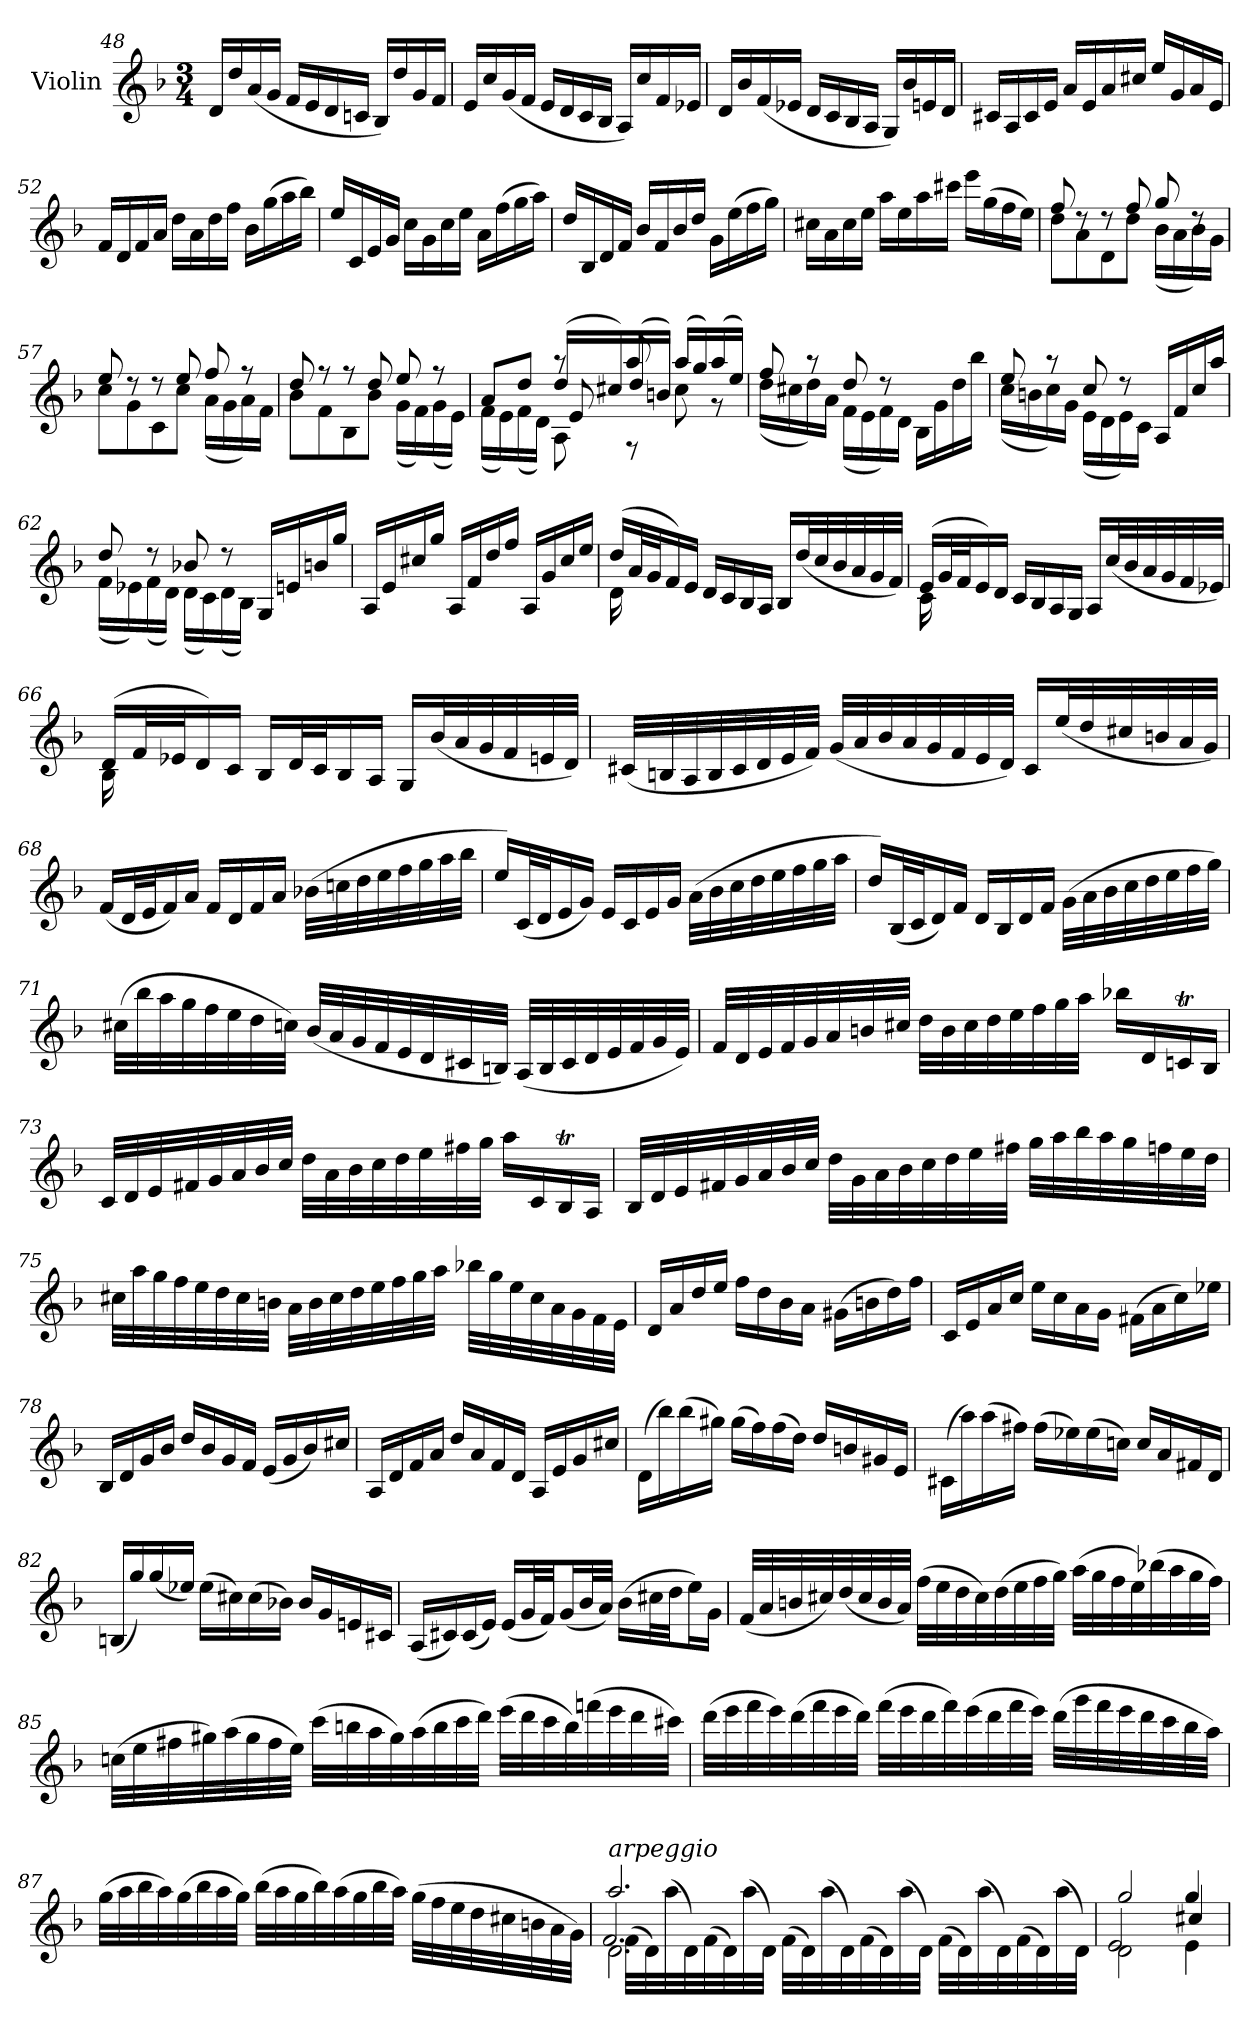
**kern
*part1
*staff1
*I"Violin
*I'Vln.
!!LO:LB:g=z
*clefG2
*k[b-]
*M3/4
=48
16d/LL
16dd/
(16a/
16g/JJ
16f/LL
16e/
16d/
16cn/JJ
16B-/LL)
16dd/
16g/
16f/JJ
=49
16e/LL
16cc/
(16g/
16f/JJ
16e/LL
16d/
16c/
16B-/JJ
16A/LL)
16cc/
16f/
16e-X/JJ
=50
16d/LL
16b-/
(16f/
16e-X/JJ
16d/LL
16c/
16B-/
16A/JJ
16G/LL)
16b-/
16en/
16d/JJ
=51
16c#X/LL
16A/
16c#/
16e/JJ
16a/LL
16e/
16a/
16cc#X/JJ
16ee/LL
16g/
16a/
16e/JJ
!!LO:LB:g=z
=52
16f/LL
16d/
16f/
16a/JJ
16dd\LL
16a\
16dd\
16ff\JJ
16b-\LL
(16gg\
16aa\
16bb-\JJ)
=53
16ee/LL
16c/
16e/
16g/JJ
16cc\LL
16g\
16cc\
16ee\JJ
16a\LL
(16ff\
16gg\
16aa\JJ)
=54
16dd/LL
16B-/
16d/
16f/JJ
16b-/LL
16f/
16b-/
16dd/JJ
16g\LL
(16ee\
16ff\
16gg\JJ)
=55
16cc#X\LL
16a\
16cc#\
16ee\JJ
16aa\LL
16ee\
16aa\
16ccc#X\JJ
16eee\LL
(16gg\
16ff\
16ee\JJ)
!!LO:PB:g=z
=56
*^
8ff/	8dd\L
8rdd	8a\
8rdd	8d\
8ff/	8dd\J
8gg/	(16b-\LL
.	16a\
8rdd	16b-\)
.	16g\JJ
=57	=57
8ee/	8cc\L
8rdd	8g\
8rdd	8c\
8ee/	8cc\J
8ff/	(16a\LL
.	16g\
8r	16a\)
.	16f\JJ
=58	=58
8dd/	8b-\L
8r	8f\
8r	8B-\
8dd/	8b-\J
8ee/	(16g\LL
.	16f\)
8r	(16g\
.	16e\JJ)
=59	=59
*^	*^
8a/L	(16f\LL	4ryy	4ryy
.	16e\)	.	.
8dd/J	(16f\	.	.
.	16d\JJ)	.	.
8raa	8A\	(>16dd/LL	8e/
.	.	16cc#X/)	.
8aa/	8rF	(>16dd/	4.ryy
.	.	16bn/JJ)	.
(16aa/LL	8cc#\	4ryy	.
16gg/)	.	.	.
(16aa/	8r	.	.
16ee/JJ)	.	.	.
*	*v	*v	*v
!!LO:LB:g=z
=60	=60
8ff/	(16dd\LL
.	16cc#X\
8r	16dd\)
.	16a\JJ
8dd/	(16f\LL
.	16e\
8r	16f\)
.	16d\JJ
16B-\LL	4ryy
16g\	.
16dd\	.
16bb-\JJ	.
=61	=61
8ee/	(16cc\LL
.	16bn\
8r	16cc\)
.	16g\JJ
8cc/	(16e\LL
.	16d\
8r	16e\)
.	16c\JJ
16A/LL	4ryy
16f/	.
16cc/	.
16aa/JJ	.
=62	=62
8dd/	(16f\LL
.	16e-X\)
8r	(16f\
.	16d\JJ)
8b-X/	(16d\LL
.	16c\)
8r	(16d\
.	16B-\JJ)
16G/LL	4ryy
16en/	.
16bn/	.
16gg/JJ	.
*v	*v
=63
16A/LL
16e/
16cc#X/
16gg/JJ
16A/LL
16f/
16dd/
16ff/JJ
16A/LL
16g/
16cc#/
16ee/JJ
!!LO:LB:g=z
=64
*^
(16dd/LL	16d\
32a/L	2ryy
32g/J	.
16f/)	.
16e/JJ	.
16d/LL	.
16c/	.
16B-/	.
16A/JJ	.
16B-/LL	.
(32dd/L	8.ryy
32cc/	.
32b-/	.
32a/	.
32g/	.
32f/JJJ)	.
=65	=65
(16e/LL	16c\
32g/L	2ryy
32f/J	.
16e/)	.
16d/JJ	.
16c/LL	.
16B-/	.
16A/	.
16G/JJ	.
16A/LL	.
(32cc/L	8.ryy
32b-/	.
32a/	.
32g/	.
32f/	.
32e-X/JJJ)	.
=66	=66
(16d/LL	16B-\
32f/L	2ryy
32e-X/J	.
16d/)	.
16c/JJ	.
16B-/LL	.
32d/L	.
32c/J	.
16B-/	.
16A/JJ	.
16G/LL	.
(32b-/L	8.ryy
32a/	.
32g/	.
32f/	.
32en/	.
32d/JJJ)	.
*v	*v
!!LO:LB:g=z
=67
(32c#X/LLL
32Bn/
32A/
32B/
32c#/
32d/
32e/
32f/JJJ)
(32g/LLL
32a/
32b-/
32a/
32g/
32f/
32e/
32d/JJJ)
16c#/LL
(32ee/L
32dd/
32cc#X/
32bn/
32a/
32g/JJJ)
=68
(16f/LL
32d/L
32e/J
16f/)
16a/JJ
16f/LL
16d/
16f/
16a/JJ
(32b-X\LLL
32ccn\
32dd\
32ee\
32ff\
32gg\
32aa\
32bb-\JJJ
!!LO:LB:g=z
=69
16ee/LL)
(32c/L
32d/J
16e/
16g/JJ)
16e/LL
16c/
16e/
16g/JJ
(32a\LLL
32b-\
32cc\
32dd\
32ee\
32ff\
32gg\
32aa\JJJ
=70
16dd/LL)
(32B-/L
32c/J
16d/)
16f/JJ
16d/LL
16B-/
16d/
16f/JJ
(32g\LLL
32a\
32b-\
32cc\
32dd\
32ee\
32ff\
32gg\JJJ)
!!LO:LB:g=z
=71
(32cc#X\LLL
32bb-\
32aa\
32gg\
32ff\
32ee\
32dd\
32ccn\JJJ)
(32b-/LLL
32a/
32g/
32f/
32e/
32d/
32c#X/
32Bn/JJJ)
(32A/LLL
32B/
32c#/
32d/
32e/
32f/
32g/
32e/JJJ)
=72
32f/LLL
32d/
32e/
32f/
32g/
32a/
32bn/
32cc#X/JJJ
32dd\LLL
32b\
32cc#\
32dd\
32ee\
32ff\
32gg\
32aa\JJJ
16bb-X\LL
16d/
16cnT/
16B-/JJ
!!LO:LB:g=z
=73
32c/LLL
32d/
32e/
32f#X/
32g/
32a/
32b-/
32cc/JJJ
32dd\LLL
32a\
32b-\
32cc\
32dd\
32ee\
32ff#X\
32gg\JJJ
16aa\LL
16c/
16B-T/
16A/JJ
=74
32B-/LLL
32d/
32e/
32f#X/
32g/
32a/
32b-/
32cc/JJJ
32dd\LLL
32g\
32a\
32b-\
32cc\
32dd\
32ee\
32ff#X\JJJ
32gg\LLL
32aa\
32bb-\
32aa\
32gg\
32ffn\
32ee\
32dd\JJJ
!!LO:LB:g=z
=75
32cc#X\LLL
32aa\
32gg\
32ff\
32ee\
32dd\
32cc#\
32bn\JJJ
32a\LLL
32b\
32cc#\
32dd\
32ee\
32ff\
32gg\
32aa\JJJ
32bb-X\LLL
32gg\
32ee\
32cc#\
32a\
32g\
32f\
32e\JJJ
=76
16d/LL
16a/
16dd/
16ee/JJ
16ff\LL
16dd\
16b-\
16a\JJ
(16g#X\LL
16bn\
16dd\)
16ff\JJ
!!LO:LB:g=z
=77
16c/LL
16e/
16a/
16cc/JJ
16ee\LL
16cc\
16a\
16g\JJ
(16f#X\LL
16a\
16cc\)
16ee-X\JJ
=78
16B-/LL
16d/
16g/
16b-/JJ
16dd/LL
16b-/
16g/
16f/JJ
(16e/LL
16g/
16b-/)
16cc#X/JJ
=79
16A/LL
16d/
16f/
16a/JJ
16dd/LL
16a/
16f/
16d/JJ
16A/LL
16e/
16g/
16cc#X/JJ
=80
(16d\LL
16bb-\)
(16bb-\
16gg#X\JJ)
(16gg#\LL
16ff\)
(16ff\
16dd\JJ)
16dd/LL
16bn/
16g#X/
16e/JJ
!!LO:LB:g=z
=81
(16c#X\LL
16aa\)
(16aa\
16ff#X\JJ)
(16ff#\LL
16ee-X\)
(16ee-\
16ccn\JJ)
16cc/LL
16a/
16f#X/
16d/JJ
=82
(16Bn/LL
16gg/)
(16gg/
16ee-X/JJ)
(16ee-\LL
16cc#X\)
(16cc#\
16b-X\JJ)
16b-/LL
16g/
16en/
16c#X/JJ
=83
(16A/LL
16c#X/)
(16c#/
16e/JJ)
(16e/LL
32g/L
32f/JJ)
(16g/L
32b-/L
32a/JJJ)
(16b-\LL
32cc#X\L
32dd\JJ
16ee\L)
16g\JJ
!!LO:LB:g=z
=84
(32f/LLL
32a/
32bn/
32cc#X/)
(32dd/
32cc#/
32b/
32a/JJJ)
(32ff\LLL
32ee\
32dd\
32cc#\)
(32dd\
32ee\
32ff\
32gg\JJJ)
(32aa\LLL
32gg\
32ff\
32ee\)
(32bb-X\
32aa\
32gg\
32ff\JJJ)
=85
(32ccn\LLL
32ee\
32ff#X\
32gg#X\)
(32aa\
32gg#\
32ff#\
32ee\JJJ)
(32ccc\LLL
32bbn\
32aa\
32gg#\)
(32aa\
32bb\
32ccc\
32ddd\JJJ)
(32eee\LLL
32ddd\
32ccc\
32bb\)
(32fffn\
32eee\
32ddd\
32ccc#X\JJJ)
!!LO:LB:g=z
=86
(32ddd\LLL
32eee\
32fff\
32eee\)
(32ddd\
32fff\
32eee\
32ddd\JJJ)
(32fff\LLL
32eee\
32ddd\
32fff\)
(32eee\
32ddd\
32fff\
32eee\JJJ)
(32ddd\LLL
32ggg\
32fff\
32eee\
32ddd\
32ccc\
32bb-\
32aa\JJJ)
=87
(32gg\LLL
32aa\
32bb-\
32aa\)
(32gg\
32bb-\
32aa\
32gg\JJJ)
(32bb-\LLL
32aa\
32gg\
32bb-\)
(32aa\
32gg\
32bb-\
32aa\JJJ)
(32gg\LLL
32ff\
32ee\
32dd\
32cc#X\
32bn\
32a\
32g\JJJ)
!!LO:PB:g=z
=88
*^
*	*^
*	*	*^
!LO:TX:a:i:t=arpeggio	!	!	!
2.aa/	2.d\	(32f\LLL	2.f/
.	.	32d\)	.
.	.	(32aa\	.
.	.	32d\)	.
.	.	(32f\	.
.	.	32d\)	.
.	.	(32aa\	.
.	.	32d\JJJ)	.
.	.	(32f\LLL	.
.	.	32d\)	.
.	.	(32aa\	.
.	.	32d\)	.
.	.	(32f\	.
.	.	32d\)	.
.	.	(32aa\	.
.	.	32d\JJJ)	.
.	.	(32f\LLL	.
.	.	32d\)	.
.	.	(32aa\	.
.	.	32d\)	.
.	.	(32f\	.
.	.	32d\)	.
.	.	(32aa\	.
.	.	32d\JJJ)	.
*	*	*v	*v
=89	=89	=89
2gg/	2d\	2e/
4gg/	4e\	4cc#X/
*v	*v	*v
=
*-
